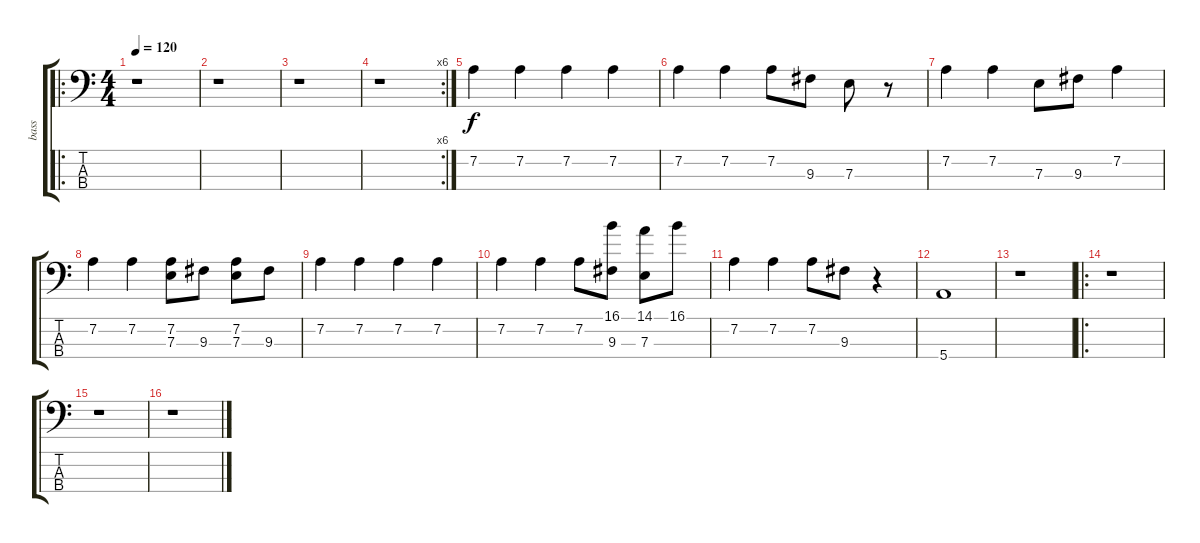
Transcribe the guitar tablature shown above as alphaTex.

\track ("bass" "bass") {instrument electricbassfinger}
\staff {score tabs}
\tuning (G2 D2 A1 E1) {hide}
\ro
\ts (4 4)
\tempo 120
\clef f4
\ks c
r.1{dy f instrument electricbassfinger} |
r.1 |
r.1 |
\rc 6
r.1 |
7.2.4 7.2.4 7.2.4 7.2.4 |
7.2.4 7.2.4 7.2.8 9.3.8 7.3.8 r.8 |
7.2.4 7.2.4 7.3.8 9.3.8 7.2.4 |
7.2.4 7.2.4 (7.2 7.3).8 9.3.8 (7.2 7.3).8 9.3.8 |
7.2.4 7.2.4 7.2.4 7.2.4 |
7.2.4 7.2.4 7.2.8 (16.1 9.3).8 (14.1 7.3).8 16.1.8 |
7.2.4 7.2.4 7.2.8 9.3.8 r.4 |
5.4.1 |
r.1 |
\ro
r.1 |
r.1 |
r.1
